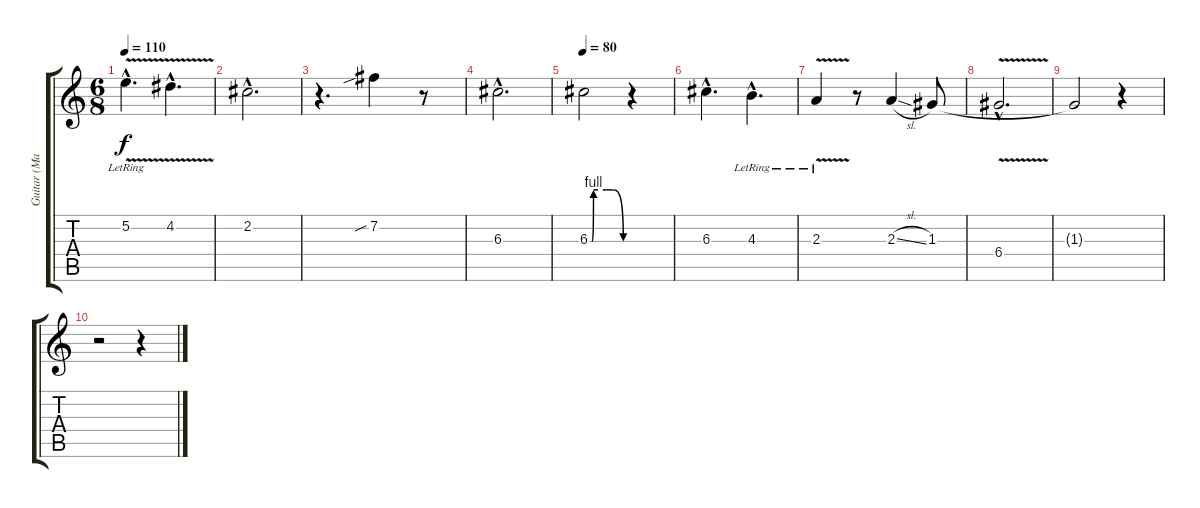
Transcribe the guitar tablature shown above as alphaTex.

\track ("Guitar (Margulis)" "Guitar (Ma") {instrument overdrivenguitar}
\staff {score tabs}
\tuning (E4 B3 G3 D3 A2 E2) {hide}
\ts (6 8)
\tempo 110
\clef g2
\ks c
5.2{v hac lr}.4{d dy f} 4.2{v hac}.4{d} |
2.2{hac}.2{d} |
r.4{d} 7.2{sib}.4 r.8 |
6.3{hac}.2{d} |
\tempo 80
6.3{be (custom 0 0 4 0 7 4 15 4 30 4 38 4 41 4 60 0)}.2 r.4 |
6.3{hac}.4{d} 4.3{hac lr}.4{d} |
2.3{v lr}.4 r.8 2.3{sl}.4 1.3.8 |
6.4{v hac}.2{d} |
1.3{t}.2 r.4 |
r.2 r.4
